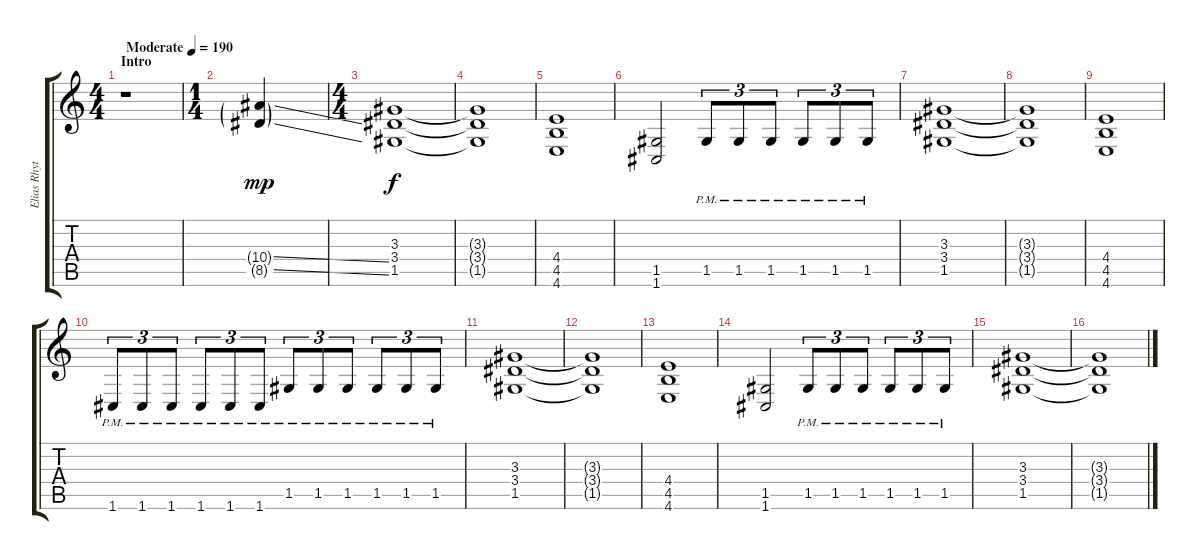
\track ("Elias Rhythm" "Elias Rhyt") {instrument distortionguitar}
\staff {score tabs}
\tuning (D4 A3 F3 C3 G2 C2) {hide}
\ts (4 4)
\section ("" "Intro")
\tempo (190 "Moderate")
\clef g2
\ks c
r.1{dy mp instrument distortionguitar} |
\ts (1 4)
(10.4{ss g} 8.5{ss g}).4 |
\ts (4 4)
(3.3 3.4 1.5).1{dy f} |
(3.3{t} 3.4{t} 1.5{t}).1 |
(4.4 4.5 4.6).1 |
(1.5 1.6).2 1.5{pm}.8{tu (3 2)} 1.5{pm}.8{tu (3 2)} 1.5{pm}.8{tu (3 2)} 1.5{pm}.8{tu (3 2)} 1.5{pm}.8{tu (3 2)} 1.5{pm}.8{tu (3 2)} |
(3.3 3.4 1.5).1 |
(3.3{t} 3.4{t} 1.5{t}).1 |
(4.4 4.5 4.6).1 |
1.6{pm}.8{tu (3 2)} 1.6{pm}.8{tu (3 2)} 1.6{pm}.8{tu (3 2)} 1.6{pm}.8{tu (3 2)} 1.6{pm}.8{tu (3 2)} 1.6{pm}.8{tu (3 2)} 1.5{pm}.8{tu (3 2)} 1.5{pm}.8{tu (3 2)} 1.5{pm}.8{tu (3 2)} 1.5{pm}.8{tu (3 2)} 1.5{pm}.8{tu (3 2)} 1.5{pm}.8{tu (3 2)} |
(3.3 3.4 1.5).1 |
(3.3{t} 3.4{t} 1.5{t}).1 |
(4.4 4.5 4.6).1 |
(1.5 1.6).2 1.5{pm}.8{tu (3 2)} 1.5{pm}.8{tu (3 2)} 1.5{pm}.8{tu (3 2)} 1.5{pm}.8{tu (3 2)} 1.5{pm}.8{tu (3 2)} 1.5{pm}.8{tu (3 2)} |
(3.3 3.4 1.5).1 |
(3.3{t} 3.4{t} 1.5{t}).1
